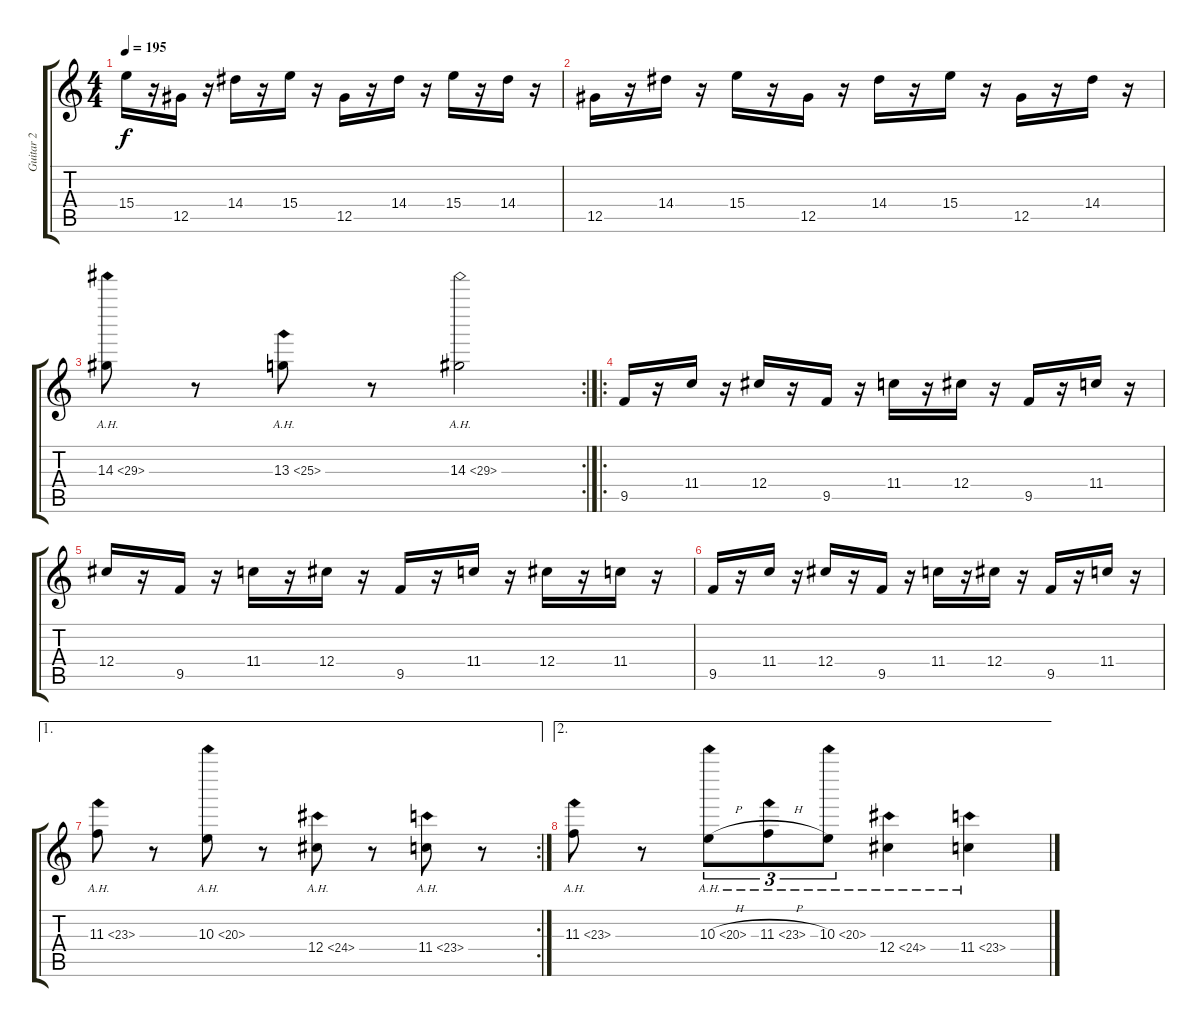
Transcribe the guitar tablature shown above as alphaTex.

\track ("Guitar 2" "Guitar 2") {instrument distortionguitar}
\staff {score tabs}
\tuning (Eb4 Bb3 Gb3 Db3 Ab2 Eb2) {hide}
\ts (4 4)
\tempo 195
\clef g2
\ks c
15.4.16{dy f} r.16 12.5.16 r.16 14.4.16 r.16 15.4.16 r.16 12.5.16 r.16 14.4.16 r.16 15.4.16 r.16 14.4.16 r.16 |
12.5.16 r.16 14.4.16 r.16 15.4.16 r.16 12.5.16 r.16 14.4.16 r.16 15.4.16 r.16 12.5.16 r.16 14.4.16 r.16 |
\rc 2
14.3{ah 15}.8 r.8 13.3{ah 12}.8 r.8 14.3{ah 15}.2 |
\ro
9.5.16 r.16 11.4.16 r.16 12.4.16 r.16 9.5.16 r.16 11.4.16 r.16 12.4.16 r.16 9.5.16 r.16 11.4.16 r.16 |
12.4.16 r.16 9.5.16 r.16 11.4.16 r.16 12.4.16 r.16 9.5.16 r.16 11.4.16 r.16 12.4.16 r.16 11.4.16 r.16 |
9.5.16 r.16 11.4.16 r.16 12.4.16 r.16 9.5.16 r.16 11.4.16 r.16 12.4.16 r.16 9.5.16 r.16 11.4.16 r.16 |
\ae 1
\rc 2
11.3{ah 12}.8 r.8 10.3{ah 10}.8 r.8 12.4{ah 12}.8 r.8 11.4{ah 12}.8 r.8 |
\ae 2
11.3{ah 12}.8 r.8 10.3{ah 10 h}.8{tu (3 2)} 11.3{ah 12 h}.8{tu (3 2)} 10.3{ah 10}.8{tu (3 2)} 12.4{ah 12}.4 11.4{ah 12}.4
